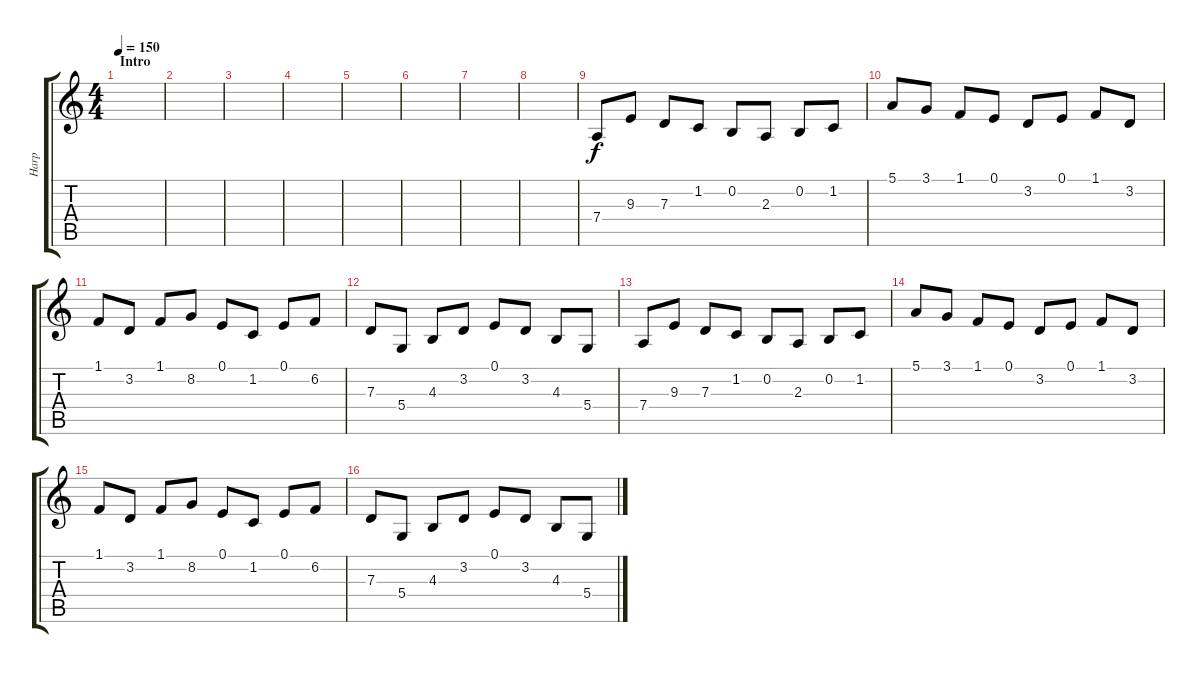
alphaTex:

\track ("Harp" "Harp") {instrument orchestralharp}
\staff {score tabs}
\tuning (E4 B3 G3 D3 A2 E2) {hide}
\ts (4 4)
\section ("" "Intro")
\tempo 150
\clef g2
\ks c
|
|
|
|
|
|
|
|
7.4.8 9.3.8 7.3.8 1.2.8 0.2.8 2.3.8 0.2.8 1.2.8 |
5.1.8 3.1.8 1.1.8 0.1.8 3.2.8 0.1.8 1.1.8 3.2.8 |
1.1.8 3.2.8 1.1.8 8.2.8 0.1.8 1.2.8 0.1.8 6.2.8 |
7.3.8 5.4.8 4.3.8 3.2.8 0.1.8 3.2.8 4.3.8 5.4.8 |
7.4.8 9.3.8 7.3.8 1.2.8 0.2.8 2.3.8 0.2.8 1.2.8 |
5.1.8 3.1.8 1.1.8 0.1.8 3.2.8 0.1.8 1.1.8 3.2.8 |
1.1.8 3.2.8 1.1.8 8.2.8 0.1.8 1.2.8 0.1.8 6.2.8 |
7.3.8 5.4.8 4.3.8 3.2.8 0.1.8 3.2.8 4.3.8 5.4.8
